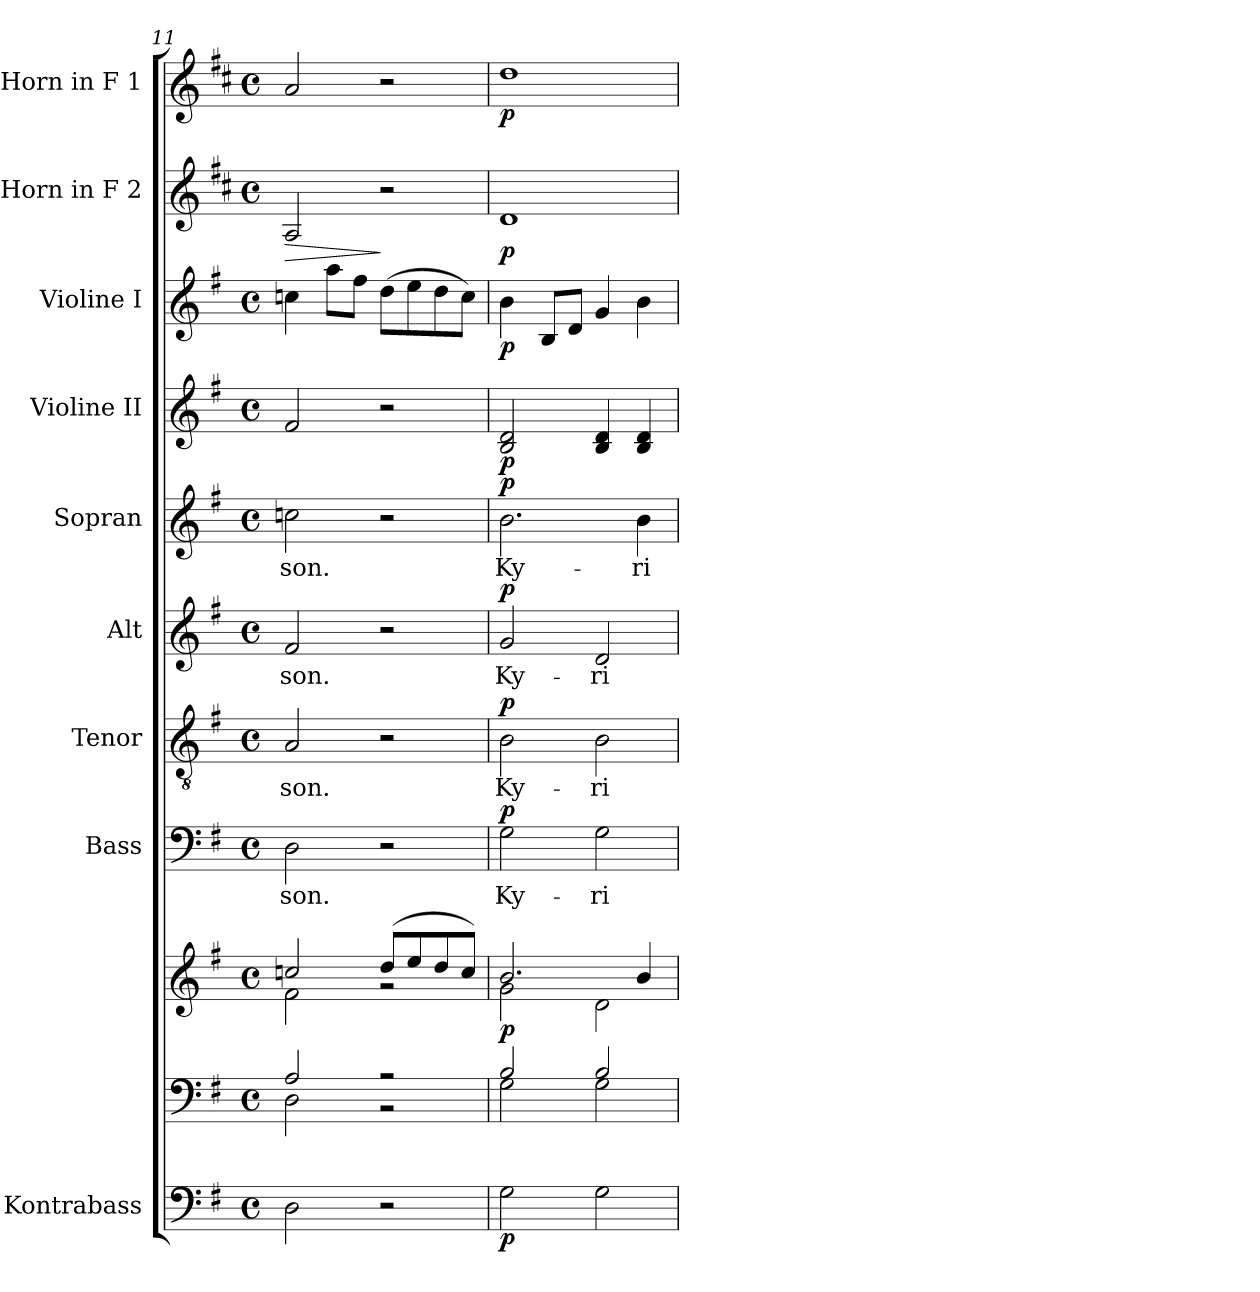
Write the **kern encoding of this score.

**kern	**dynam	**kern	**kern	**dynam	**kern	**text	**dynam	**kern	**text	**dynam	**kern	**text	**dynam	**kern	**text	**dynam	**kern	**dynam	**kern	**dynam	**kern	**dynam	**kern	**dynam
*part10	*part10	*part9	*part9	*part9	*part8	*part8	*part8	*part7	*part7	*part7	*part6	*part6	*part6	*part5	*part5	*part5	*part4	*part4	*part3	*part3	*part2	*part2	*part1	*part1
*staff11	*staff11	*staff10	*staff9	*staff9/10	*staff8	*staff8	*staff8	*staff7	*staff7	*staff7	*staff6	*staff6	*staff6	*staff5	*staff5	*staff5	*staff4	*staff4	*staff3	*staff3	*staff2	*staff2	*staff1	*staff1
*I"Kontrabass	*	*	*	*	*I"Bass	*	*	*I"Tenor	*	*	*I"Alt	*	*	*I"Sopran	*	*	*I"Violine II	*	*I"Violine I	*	*I"Horn in F 2	*	*I"Horn in F 1	*
*I'Kb.	*	*	*	*	*I'B.	*	*	*I'T.	*	*	*I'A.	*	*	*I'S.	*	*	*I'Vl. II	*	*I'Vl. I	*	*I'Hrn. 2	*	*I'Hrn. 1	*
*clefF4	*	*clefF4	*clefG2	*	*clefF4	*	*	*clefGv2	*	*	*clefG2	*	*	*clefG2	*	*	*clefG2	*	*clefG2	*	*clefG2	*	*clefG2	*
*ITrd7c12	*	*	*	*	*	*	*	*	*	*	*	*	*	*	*	*	*	*	*	*	*ITrd4c7	*	*ITrd4c7	*
*k[f#]	*	*k[f#]	*k[f#]	*	*k[f#]	*	*	*k[f#]	*	*	*k[f#]	*	*	*k[f#]	*	*	*k[f#]	*	*k[f#]	*	*k[f#]	*	*k[f#]	*
*G:	*	*G:	*G:	*	*G:	*	*	*G:	*	*	*G:	*	*	*G:	*	*	*G:	*	*G:	*	*G:	*	*G:	*
*M4/4	*	*M4/4	*M4/4	*	*M4/4	*	*	*M4/4	*	*	*M4/4	*	*	*M4/4	*	*	*M4/4	*	*M4/4	*	*M4/4	*	*M4/4	*
*met(c)	*	*met(c)	*met(c)	*	*met(c)	*	*	*met(c)	*	*	*met(c)	*	*	*met(c)	*	*	*met(c)	*	*met(c)	*	*met(c)	*	*met(c)	*
=11	=11	=11	=11	=11	=11	=11	=11	=11	=11	=11	=11	=11	=11	=11	=11	=11	=11	=11	=11	=11	=11	=11	=11	=11
*	*	*^	*^	*	*	*	*	*	*	*	*	*	*	*	*	*	*	*	*	*	*	*	*	*
!	!	!	!	!	!	!	!	!LO:LY:b	!	!	!LO:LY:b	!	!	!LO:LY:b	!	!	!LO:LY:b	!	!	!	!	!	!	!LO:HP:b	!	!
2DD\	.	2A/	2D\	2ccn/	2f#\	.	2D\	-son.	.	2A/	-son.	.	2f#/	-son.	.	2ccn\	-son.	.	2f#/	.	4ccn\	.	2D/	>	2d/	.
.	.	.	.	.	.	.	.	.	.	.	.	.	.	.	.	.	.	.	.	.	8aa\L	.	.	.	.	.
.	.	.	.	.	.	.	.	.	.	.	.	.	.	.	.	.	.	.	.	.	8ff#\J	.	.	.	.	.
2r	.	2r	2r	(>8dd/L	2rg	.	2r	.	.	2r	.	.	2r	.	.	2r	.	.	2r	.	(>8dd\L	.	2r	]	2r	.
.	.	.	.	8ee/	.	.	.	.	.	.	.	.	.	.	.	.	.	.	.	.	8ee\	.	.	.	.	.
.	.	.	.	8dd/	.	.	.	.	.	.	.	.	.	.	.	.	.	.	.	.	8dd\	.	.	.	.	.
.	.	.	.	8cc/J)	.	.	.	.	.	.	.	.	.	.	.	.	.	.	.	.	8cc\J)	.	.	.	.	.
!!LO:PB:g=z
=12	=12	=12	=12	=12	=12	=12	=12	=12	=12	=12	=12	=12	=12	=12	=12	=12	=12	=12	=12	=12	=12	=12	=12	=12	=12	=12
!	!LO:DY:b	!	!	!	!	!LO:DY:b	!	!LO:LY:b	!LO:DY:a	!	!LO:LY:b	!LO:DY:a	!	!LO:LY:b	!LO:DY:a	!	!LO:LY:b	!LO:DY:a	!	!LO:DY:b	!	!LO:DY:b	!	!LO:DY:b	!	!LO:DY:b
2GG\	p	2B/	2G\	2.b/	2g\	p	2G\	Ky-	p	2B\	Ky-	p	2g/	Ky-	p	2.b\	Ky-	p	2B/ 2d/	p	4b\	p	1G	p	1g	p
.	.	.	.	.	.	.	.	.	.	.	.	.	.	.	.	.	.	.	.	.	8B/L	.	.	.	.	.
.	.	.	.	.	.	.	.	.	.	.	.	.	.	.	.	.	.	.	.	.	8d/J	.	.	.	.	.
!	!	!	!	!	!	!	!	!LO:LY:b	!	!	!LO:LY:b	!	!	!LO:LY:b	!	!	!	!	!	!	!	!	!	!	!	!
2GG\	.	2B/	2G\	.	2d\	.	2G\	-ri-	.	2B\	-ri-	.	2d/	-ri-	.	.	.	.	4B/ 4d/	.	4g/	.	.	.	.	.
!	!	!	!	!	!	!	!	!	!	!	!	!	!	!	!	!	!LO:LY:b	!	!	!	!	!	!	!	!	!
.	.	.	.	4b/	.	.	.	.	.	.	.	.	.	.	.	4b\	-ri-	.	4B/ 4d/	.	4b\	.	.	.	.	.
*	*	*v	*v	*	*	*	*	*	*	*	*	*	*	*	*	*	*	*	*	*	*	*	*	*	*	*
*	*	*	*v	*v	*	*	*	*	*	*	*	*	*	*	*	*	*	*	*	*	*	*	*	*	*
=	=	=	=	=	=	=	=	=	=	=	=	=	=	=	=	=	=	=	=	=	=	=	=	=
*-	*-	*-	*-	*-	*-	*-	*-	*-	*-	*-	*-	*-	*-	*-	*-	*-	*-	*-	*-	*-	*-	*-	*-	*-
